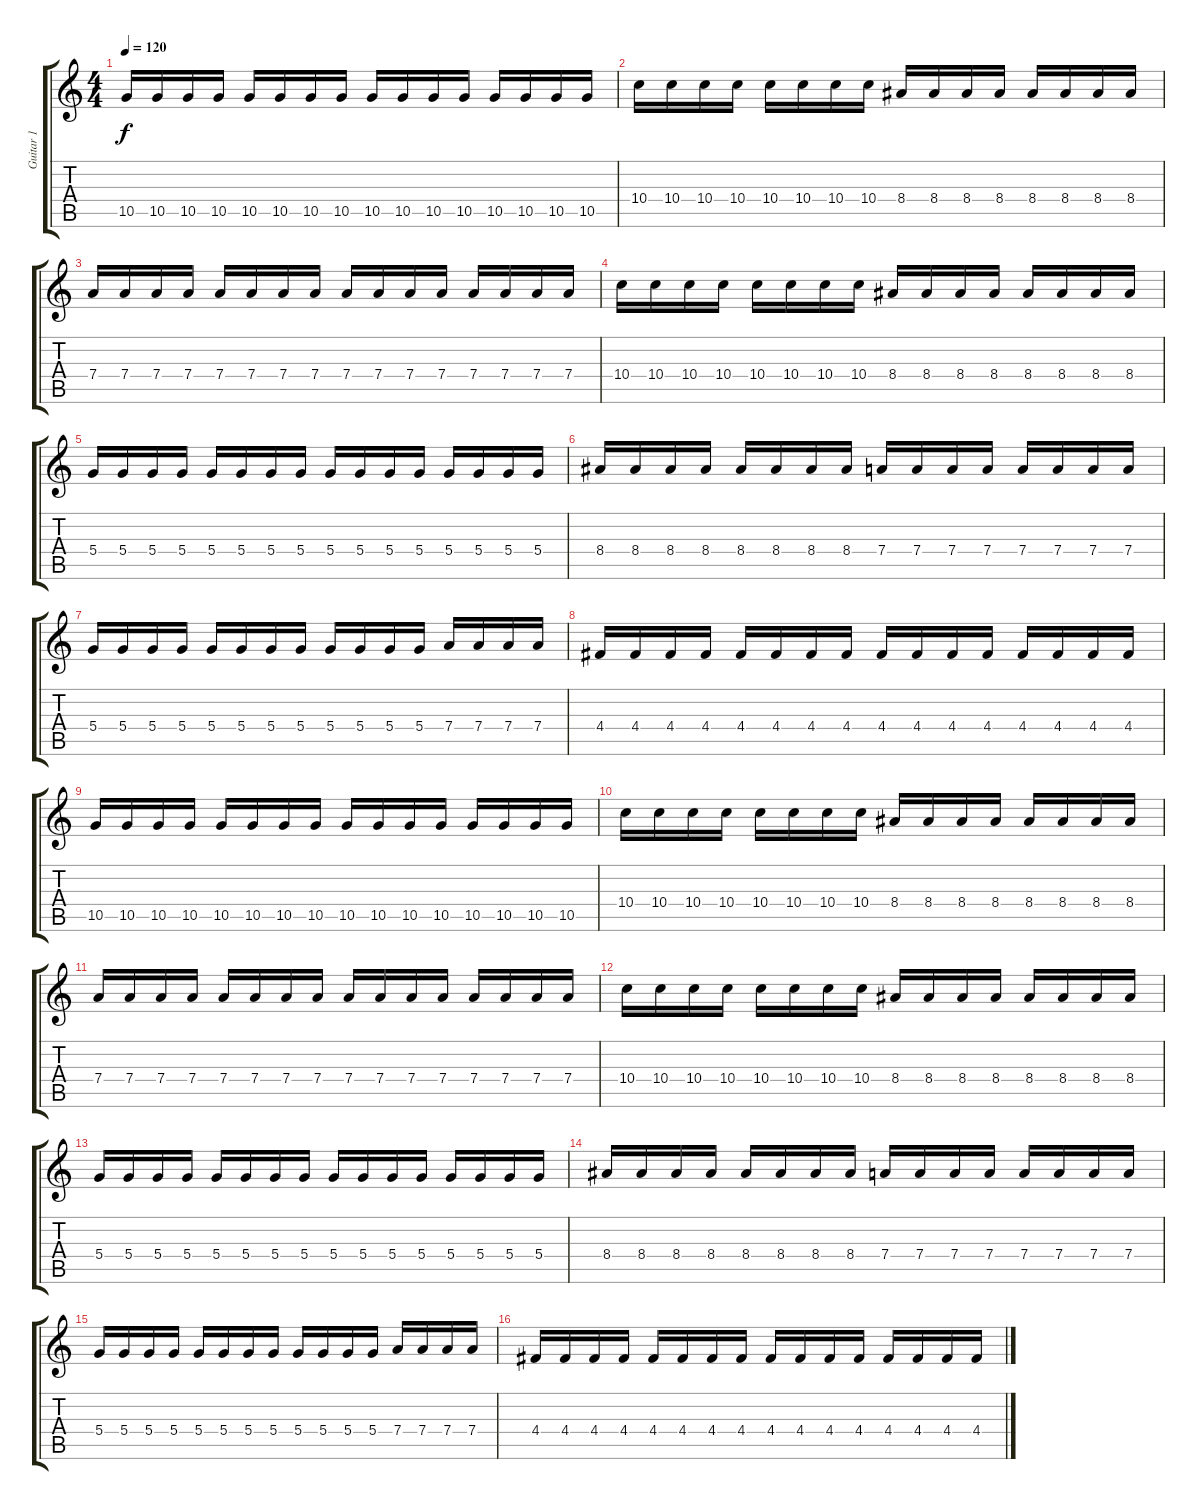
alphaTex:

\track ("Guitar 1" "Guitar 1") {instrument distortionguitar}
\staff {score tabs}
\tuning (E4 B3 G3 D3 A2 E2) {hide}
\ts (4 4)
\tempo 120
\clef g2
\ks c
10.5.16{dy f} 10.5.16 10.5.16 10.5.16 10.5.16 10.5.16 10.5.16 10.5.16 10.5.16 10.5.16 10.5.16 10.5.16 10.5.16 10.5.16 10.5.16 10.5.16 |
10.4.16 10.4.16 10.4.16 10.4.16 10.4.16 10.4.16 10.4.16 10.4.16 8.4.16 8.4.16 8.4.16 8.4.16 8.4.16 8.4.16 8.4.16 8.4.16 |
7.4.16 7.4.16 7.4.16 7.4.16 7.4.16 7.4.16 7.4.16 7.4.16 7.4.16 7.4.16 7.4.16 7.4.16 7.4.16 7.4.16 7.4.16 7.4.16 |
10.4.16 10.4.16 10.4.16 10.4.16 10.4.16 10.4.16 10.4.16 10.4.16 8.4.16 8.4.16 8.4.16 8.4.16 8.4.16 8.4.16 8.4.16 8.4.16 |
5.4.16 5.4.16 5.4.16 5.4.16 5.4.16 5.4.16 5.4.16 5.4.16 5.4.16 5.4.16 5.4.16 5.4.16 5.4.16 5.4.16 5.4.16 5.4.16 |
8.4.16 8.4.16 8.4.16 8.4.16 8.4.16 8.4.16 8.4.16 8.4.16 7.4.16 7.4.16 7.4.16 7.4.16 7.4.16 7.4.16 7.4.16 7.4.16 |
5.4.16 5.4.16 5.4.16 5.4.16 5.4.16 5.4.16 5.4.16 5.4.16 5.4.16 5.4.16 5.4.16 5.4.16 7.4.16 7.4.16 7.4.16 7.4.16 |
4.4.16 4.4.16 4.4.16 4.4.16 4.4.16 4.4.16 4.4.16 4.4.16 4.4.16 4.4.16 4.4.16 4.4.16 4.4.16 4.4.16 4.4.16 4.4.16 |
10.5.16 10.5.16 10.5.16 10.5.16 10.5.16 10.5.16 10.5.16 10.5.16 10.5.16 10.5.16 10.5.16 10.5.16 10.5.16 10.5.16 10.5.16 10.5.16 |
10.4.16 10.4.16 10.4.16 10.4.16 10.4.16 10.4.16 10.4.16 10.4.16 8.4.16 8.4.16 8.4.16 8.4.16 8.4.16 8.4.16 8.4.16 8.4.16 |
7.4.16 7.4.16 7.4.16 7.4.16 7.4.16 7.4.16 7.4.16 7.4.16 7.4.16 7.4.16 7.4.16 7.4.16 7.4.16 7.4.16 7.4.16 7.4.16 |
10.4.16 10.4.16 10.4.16 10.4.16 10.4.16 10.4.16 10.4.16 10.4.16 8.4.16 8.4.16 8.4.16 8.4.16 8.4.16 8.4.16 8.4.16 8.4.16 |
5.4.16 5.4.16 5.4.16 5.4.16 5.4.16 5.4.16 5.4.16 5.4.16 5.4.16 5.4.16 5.4.16 5.4.16 5.4.16 5.4.16 5.4.16 5.4.16 |
8.4.16 8.4.16 8.4.16 8.4.16 8.4.16 8.4.16 8.4.16 8.4.16 7.4.16 7.4.16 7.4.16 7.4.16 7.4.16 7.4.16 7.4.16 7.4.16 |
5.4.16 5.4.16 5.4.16 5.4.16 5.4.16 5.4.16 5.4.16 5.4.16 5.4.16 5.4.16 5.4.16 5.4.16 7.4.16 7.4.16 7.4.16 7.4.16 |
4.4.16 4.4.16 4.4.16 4.4.16 4.4.16 4.4.16 4.4.16 4.4.16 4.4.16 4.4.16 4.4.16 4.4.16 4.4.16 4.4.16 4.4.16 4.4.16
